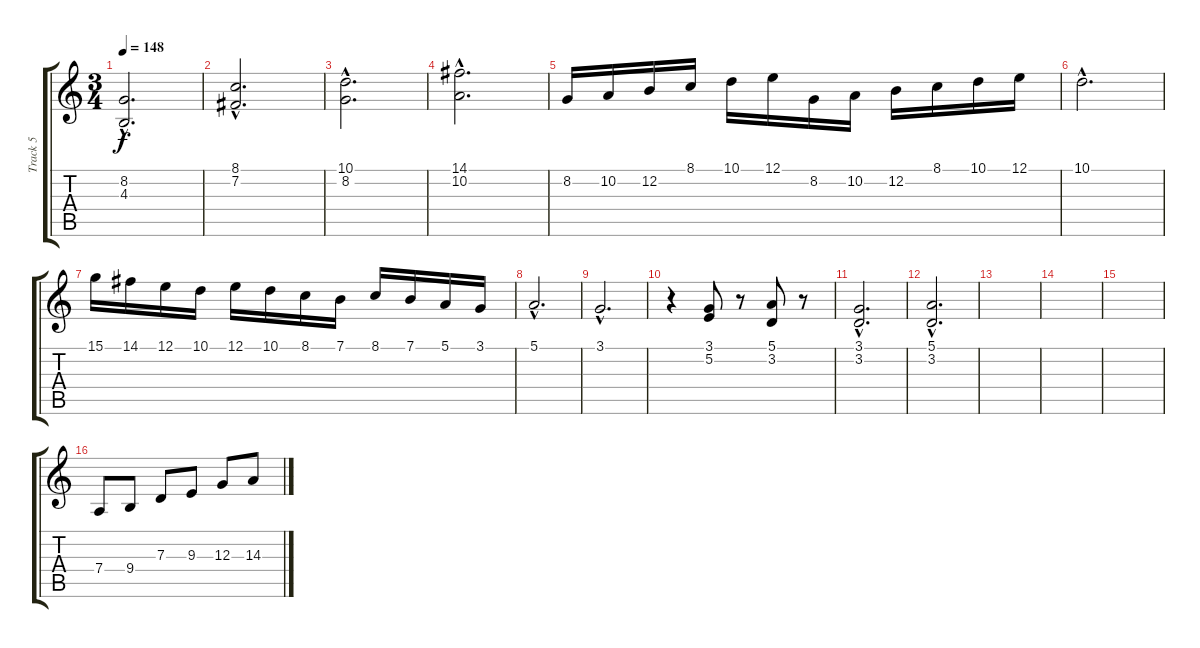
\track ("Track 5" "Track 5") {instrument violin}
\staff {score tabs}
\tuning (E4 B3 G3 D3 A2 E2) {hide}
\ts (3 4)
\tempo 148
\clef g2
\ks c
(8.2{hac} 4.3{hac}).2{d dy f} |
(8.1{hac} 7.2{hac}).2{d} |
(10.1{hac} 8.2{hac}).2{d} |
(14.1{hac} 10.2{hac}).2{d} |
8.2.16{volume 16} 10.2.16 12.2.16 8.1.16 10.1.16 12.1.16 8.2.16 10.2.16 12.2.16 8.1.16 10.1.16 12.1.16 |
10.1{hac}.2{d} |
15.1.16 14.1.16 12.1.16 10.1.16 12.1.16 10.1.16 8.1.16 7.1.16 8.1.16 7.1.16 5.1.16 3.1.16 |
5.1{hac}.2{d volume 13} |
3.1{hac}.2{d} |
r.4 (3.1 5.2).8 r.8 (5.1 3.2).8 r.8 |
(3.1{hac} 3.2{hac}).2{d} |
(5.1{hac} 3.2{hac}).2{d} |
|
|
|
7.4.8 9.4.8 7.3.8 9.3.8 12.3.8 14.3.8
